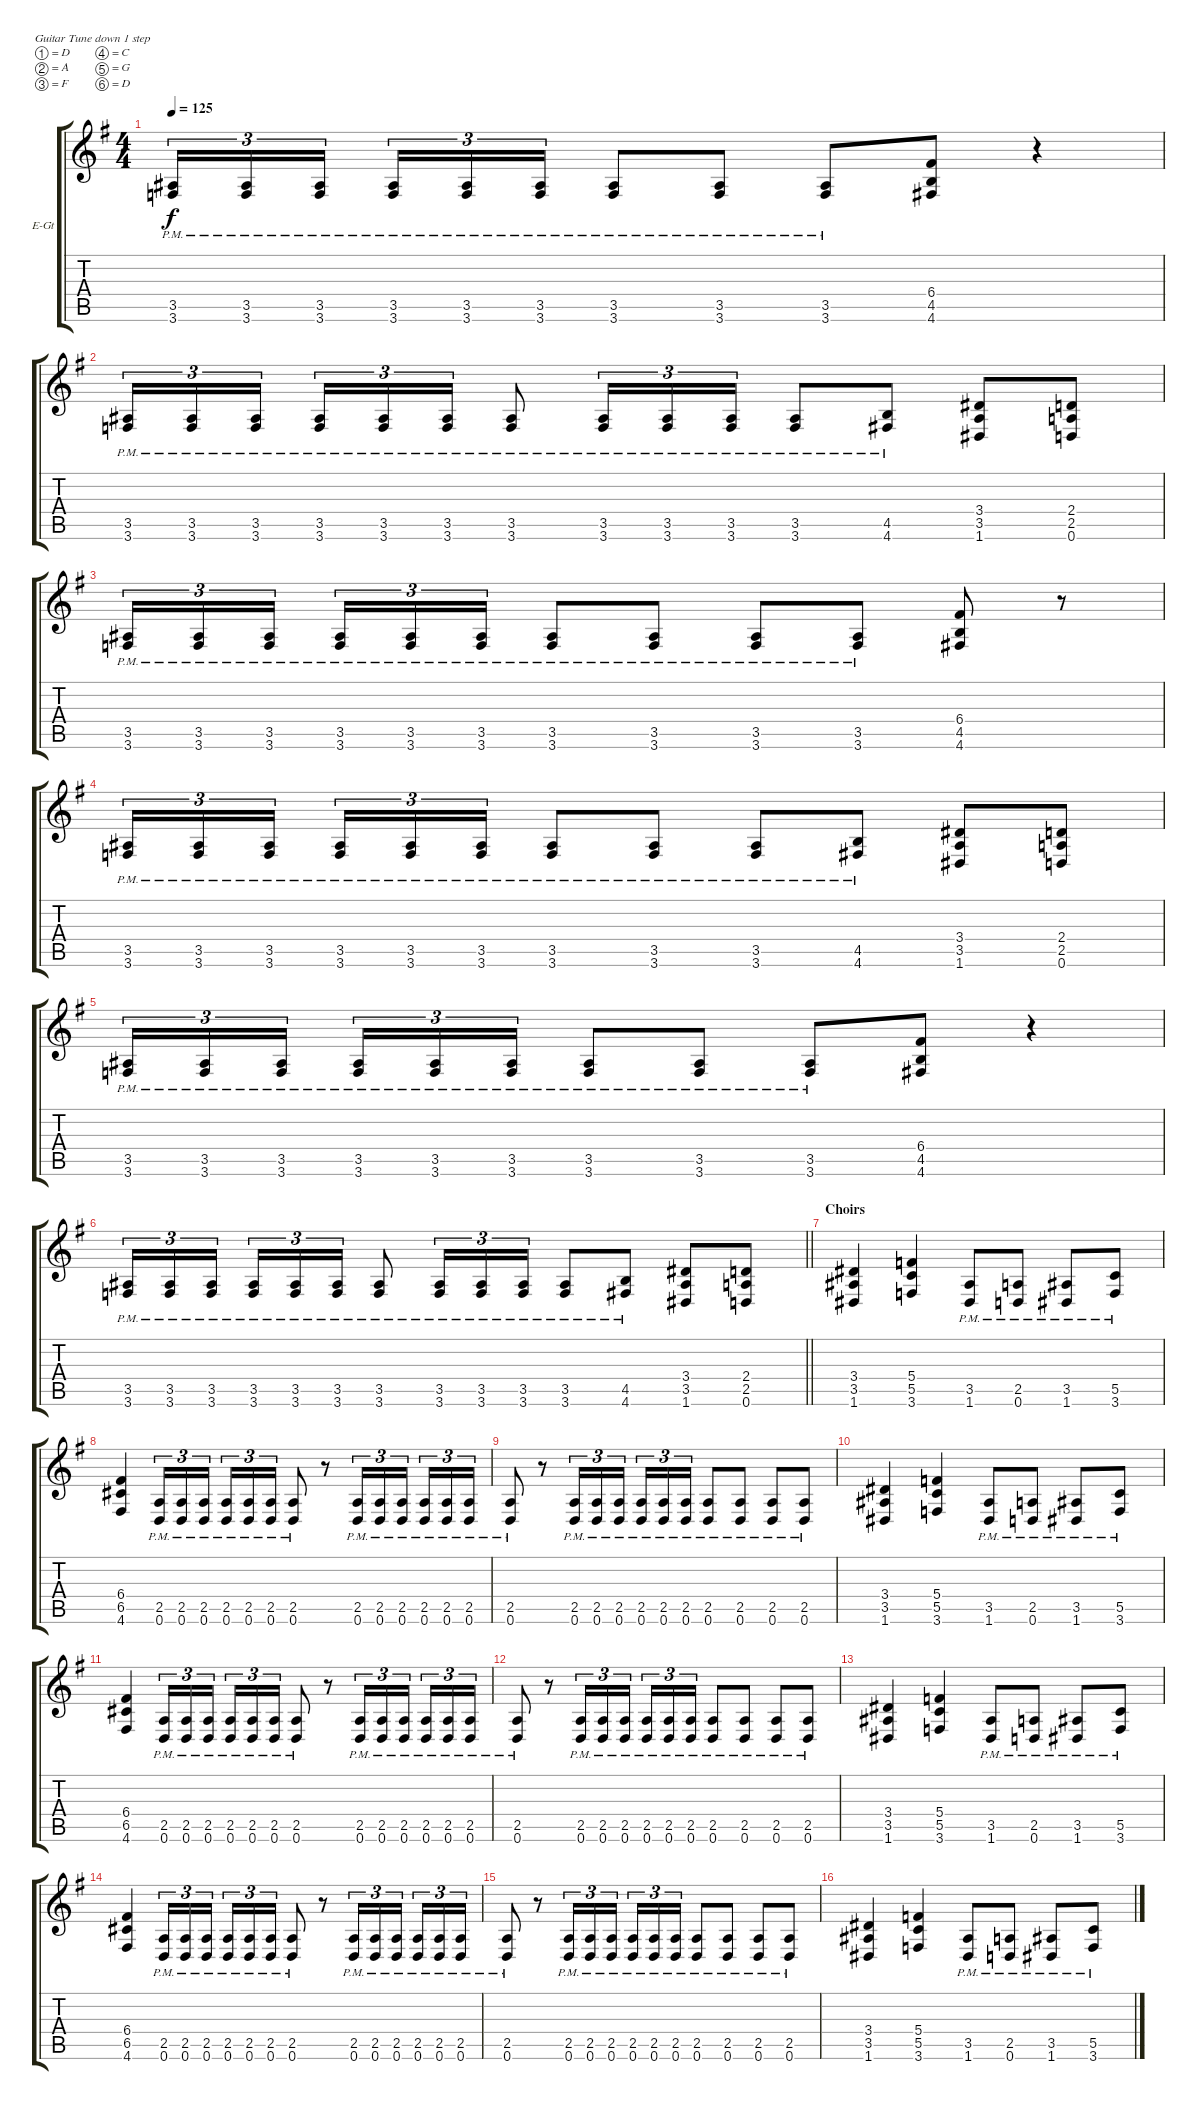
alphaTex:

\bracketExtendMode groupsimilarinstruments
\firstSystemTrackNameOrientation horizontal
\otherSystemsTrackNameOrientation horizontal
\track ("Solo-guitar - Galder (fix)" "E-Gt") {instrument distortionguitar}
\staff {score tabs}
\tuning (D4 A3 F3 C3 G2 D2)
\ts (4 4)
\tempo 125
\clef g2
\ks g
(3.5{pm} 3.6{pm}).16{tu (3 2) dy f} (3.5{pm} 3.6{pm}).16{tu (3 2)} (3.5{pm} 3.6{pm}).16{tu (3 2)} (3.5{pm} 3.6{pm}).16{tu (3 2)} (3.5{pm} 3.6{pm}).16{tu (3 2)} (3.5{pm} 3.6{pm}).16{tu (3 2)} (3.5{pm} 3.6{pm}).8 (3.5{pm} 3.6{pm}).8 (3.5{pm} 3.6{pm}).8 (6.4 4.5 4.6).8 r.4 |
(3.5{pm} 3.6{pm}).16{tu (3 2)} (3.5{pm} 3.6{pm}).16{tu (3 2)} (3.5{pm} 3.6{pm}).16{tu (3 2)} (3.5{pm} 3.6{pm}).16{tu (3 2)} (3.5{pm} 3.6{pm}).16{tu (3 2)} (3.5{pm} 3.6{pm}).16{tu (3 2)} (3.5{pm} 3.6{pm}).8 (3.5{pm} 3.6{pm}).16{tu (3 2)} (3.5{pm} 3.6{pm}).16{tu (3 2)} (3.5{pm} 3.6{pm}).16{tu (3 2)} (3.5{pm} 3.6{pm}).8 (4.5{pm} 4.6{pm}).8 (3.4 3.5 1.6).8 (2.4 2.5 0.6).8 |
(3.5{pm} 3.6{pm}).16{tu (3 2)} (3.5{pm} 3.6{pm}).16{tu (3 2)} (3.5{pm} 3.6{pm}).16{tu (3 2)} (3.5{pm} 3.6{pm}).16{tu (3 2)} (3.5{pm} 3.6{pm}).16{tu (3 2)} (3.5{pm} 3.6{pm}).16{tu (3 2)} (3.5{pm} 3.6{pm}).8 (3.5{pm} 3.6{pm}).8 (3.5{pm} 3.6{pm}).8 (3.5{pm} 3.6{pm}).8 (6.4 4.5 4.6).8 r.8 |
(3.5{pm} 3.6{pm}).16{tu (3 2)} (3.5{pm} 3.6{pm}).16{tu (3 2)} (3.5{pm} 3.6{pm}).16{tu (3 2)} (3.5{pm} 3.6{pm}).16{tu (3 2)} (3.5{pm} 3.6{pm}).16{tu (3 2)} (3.5{pm} 3.6{pm}).16{tu (3 2)} (3.5{pm} 3.6{pm}).8 (3.5{pm} 3.6{pm}).8 (3.5{pm} 3.6{pm}).8 (4.5{pm} 4.6{pm}).8 (3.4 3.5 1.6).8 (2.4 2.5 0.6).8 |
(3.5{pm} 3.6{pm}).16{tu (3 2)} (3.5{pm} 3.6{pm}).16{tu (3 2)} (3.5{pm} 3.6{pm}).16{tu (3 2)} (3.5{pm} 3.6{pm}).16{tu (3 2)} (3.5{pm} 3.6{pm}).16{tu (3 2)} (3.5{pm} 3.6{pm}).16{tu (3 2)} (3.5{pm} 3.6{pm}).8 (3.5{pm} 3.6{pm}).8 (3.5{pm} 3.6{pm}).8 (6.4 4.5 4.6).8 r.4 |
\barLineRight lightlight
(3.5{pm} 3.6{pm}).16{tu (3 2)} (3.5{pm} 3.6{pm}).16{tu (3 2)} (3.5{pm} 3.6{pm}).16{tu (3 2)} (3.5{pm} 3.6{pm}).16{tu (3 2)} (3.5{pm} 3.6{pm}).16{tu (3 2)} (3.5{pm} 3.6{pm}).16{tu (3 2)} (3.5{pm} 3.6{pm}).8 (3.5{pm} 3.6{pm}).16{tu (3 2)} (3.5{pm} 3.6{pm}).16{tu (3 2)} (3.5{pm} 3.6{pm}).16{tu (3 2)} (3.5{pm} 3.6{pm}).8 (4.5{pm} 4.6{pm}).8 (3.4 3.5 1.6).8 (2.4 2.5 0.6).8 |
\section ("" "Choirs")
(3.4 3.5 1.6).4 (5.4 5.5 3.6).4 (3.5{pm} 1.6{pm}).8 (2.5{pm} 0.6{pm}).8 (3.5{pm} 1.6{pm}).8 (5.5{pm} 3.6{pm}).8 |
(6.4 6.5 4.6).4 (2.5{pm} 0.6{pm}).16{tu (3 2)} (2.5{pm} 0.6{pm}).16{tu (3 2)} (2.5{pm} 0.6{pm}).16{tu (3 2)} (2.5{pm} 0.6{pm}).16{tu (3 2)} (2.5{pm} 0.6{pm}).16{tu (3 2)} (2.5{pm} 0.6{pm}).16{tu (3 2)} (2.5{pm} 0.6{pm}).8 r.8 (2.5{pm} 0.6{pm}).16{tu (3 2)} (2.5{pm} 0.6{pm}).16{tu (3 2)} (2.5{pm} 0.6{pm}).16{tu (3 2)} (2.5{pm} 0.6{pm}).16{tu (3 2)} (2.5{pm} 0.6{pm}).16{tu (3 2)} (2.5{pm} 0.6{pm}).16{tu (3 2)} |
(2.5{pm} 0.6{pm}).8 r.8 (2.5{pm} 0.6{pm}).16{tu (3 2)} (2.5{pm} 0.6{pm}).16{tu (3 2)} (2.5{pm} 0.6{pm}).16{tu (3 2)} (2.5{pm} 0.6{pm}).16{tu (3 2)} (2.5{pm} 0.6{pm}).16{tu (3 2)} (2.5{pm} 0.6{pm}).16{tu (3 2)} (2.5{pm} 0.6{pm}).8 (2.5{pm} 0.6{pm}).8 (2.5{pm} 0.6{pm}).8 (2.5{pm} 0.6{pm}).8 |
(3.4 3.5 1.6).4 (5.4 5.5 3.6).4 (3.5{pm} 1.6{pm}).8 (2.5{pm} 0.6{pm}).8 (3.5{pm} 1.6{pm}).8 (5.5{pm} 3.6{pm}).8 |
(6.4 6.5 4.6).4 (2.5{pm} 0.6{pm}).16{tu (3 2)} (2.5{pm} 0.6{pm}).16{tu (3 2)} (2.5{pm} 0.6{pm}).16{tu (3 2)} (2.5{pm} 0.6{pm}).16{tu (3 2)} (2.5{pm} 0.6{pm}).16{tu (3 2)} (2.5{pm} 0.6{pm}).16{tu (3 2)} (2.5{pm} 0.6{pm}).8 r.8 (2.5{pm} 0.6{pm}).16{tu (3 2)} (2.5{pm} 0.6{pm}).16{tu (3 2)} (2.5{pm} 0.6{pm}).16{tu (3 2)} (2.5{pm} 0.6{pm}).16{tu (3 2)} (2.5{pm} 0.6{pm}).16{tu (3 2)} (2.5{pm} 0.6{pm}).16{tu (3 2)} |
(2.5{pm} 0.6{pm}).8 r.8 (2.5{pm} 0.6{pm}).16{tu (3 2)} (2.5{pm} 0.6{pm}).16{tu (3 2)} (2.5{pm} 0.6{pm}).16{tu (3 2)} (2.5{pm} 0.6{pm}).16{tu (3 2)} (2.5{pm} 0.6{pm}).16{tu (3 2)} (2.5{pm} 0.6{pm}).16{tu (3 2)} (2.5{pm} 0.6{pm}).8 (2.5{pm} 0.6{pm}).8 (2.5{pm} 0.6{pm}).8 (2.5{pm} 0.6{pm}).8 |
(3.4 3.5 1.6).4 (5.4 5.5 3.6).4 (3.5{pm} 1.6{pm}).8 (2.5{pm} 0.6{pm}).8 (3.5{pm} 1.6{pm}).8 (5.5{pm} 3.6{pm}).8 |
(6.4 6.5 4.6).4 (2.5{pm} 0.6{pm}).16{tu (3 2)} (2.5{pm} 0.6{pm}).16{tu (3 2)} (2.5{pm} 0.6{pm}).16{tu (3 2)} (2.5{pm} 0.6{pm}).16{tu (3 2)} (2.5{pm} 0.6{pm}).16{tu (3 2)} (2.5{pm} 0.6{pm}).16{tu (3 2)} (2.5{pm} 0.6{pm}).8 r.8 (2.5{pm} 0.6{pm}).16{tu (3 2)} (2.5{pm} 0.6{pm}).16{tu (3 2)} (2.5{pm} 0.6{pm}).16{tu (3 2)} (2.5{pm} 0.6{pm}).16{tu (3 2)} (2.5{pm} 0.6{pm}).16{tu (3 2)} (2.5{pm} 0.6{pm}).16{tu (3 2)} |
(2.5{pm} 0.6{pm}).8 r.8 (2.5{pm} 0.6{pm}).16{tu (3 2)} (2.5{pm} 0.6{pm}).16{tu (3 2)} (2.5{pm} 0.6{pm}).16{tu (3 2)} (2.5{pm} 0.6{pm}).16{tu (3 2)} (2.5{pm} 0.6{pm}).16{tu (3 2)} (2.5{pm} 0.6{pm}).16{tu (3 2)} (2.5{pm} 0.6{pm}).8 (2.5{pm} 0.6{pm}).8 (2.5{pm} 0.6{pm}).8 (2.5{pm} 0.6{pm}).8 |
(3.4 3.5 1.6).4 (5.4 5.5 3.6).4 (3.5{pm} 1.6{pm}).8 (2.5{pm} 0.6{pm}).8 (3.5{pm} 1.6{pm}).8 (5.5{pm} 3.6{pm}).8
